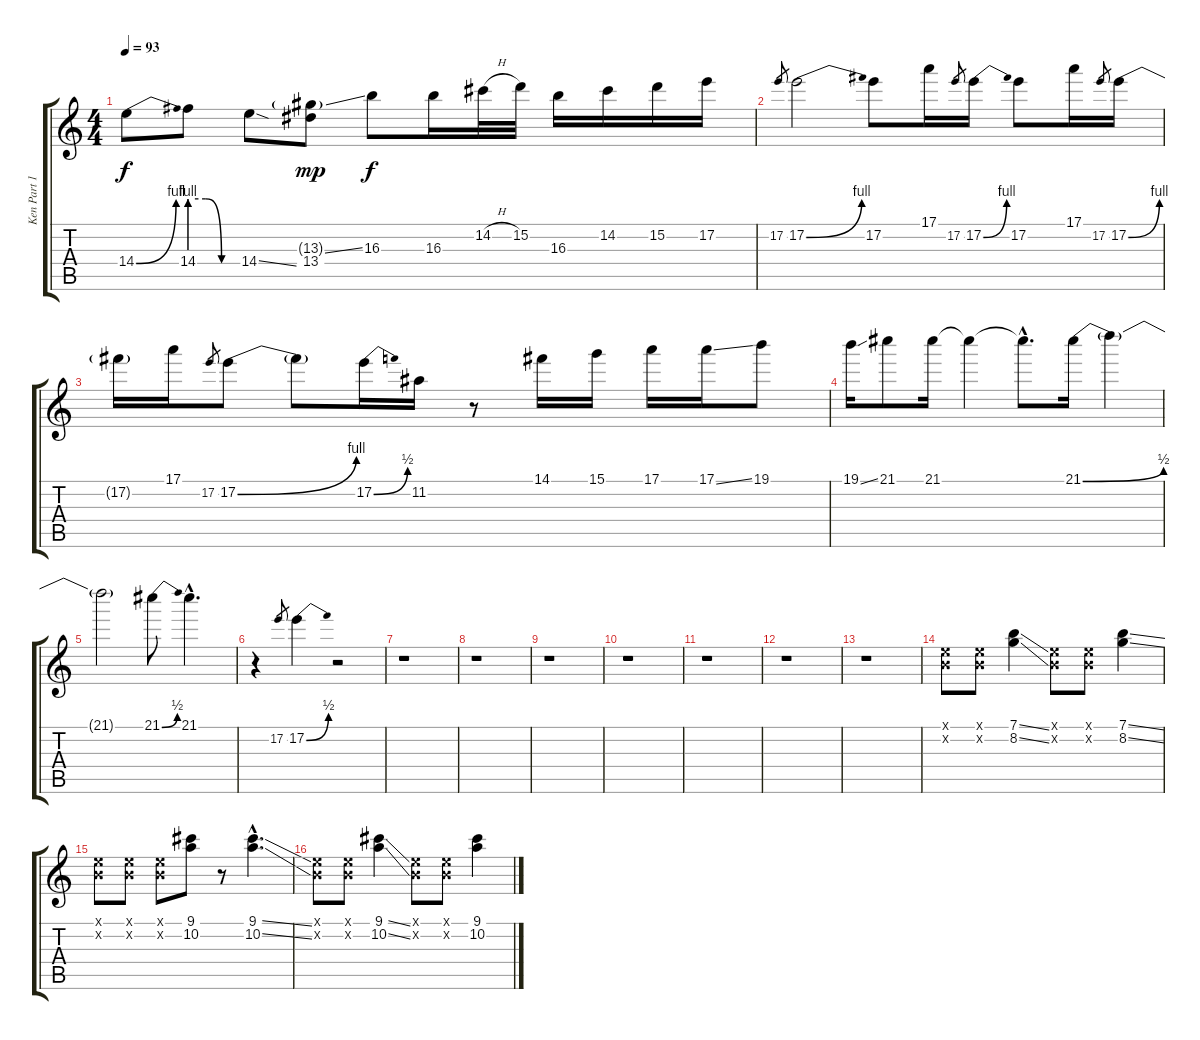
\track ("Ken Part 1" "Ken Part 1") {instrument distortionguitar}
\staff {score tabs}
\tuning (E4 B3 G3 D3 A2 E2) {hide}
\ts (4 4)
\tempo 93
\clef g2
\ks c
14.4{be (bend 0 0 60 4)}.8{dy f} 14.4{be (custom 0 4 20 4 40 0 60 0)}.8 14.4{ss}.8 (13.3{ss g} 13.4).8{dy mp} 16.3.8{dy f} 16.3.16 14.2{h}.32 15.2.32 16.3.16 14.2.16 15.2.16 17.2.16 |
17.2.8{gr} 17.2{be (bend 0 0 60 4)}.2 17.2.8 17.1.16 17.2.8{gr} 17.2{be (bend 0 0 60 4)}.16 17.2.8 17.1.16 17.2.8{gr} 17.2{be (bend 0 0 60 4)}.16 |
17.2{t}.16 17.1.16 17.2.8{gr} 17.2{be (bend 0 0 60 4)}.8 17.2{t}.8 17.2{be (bend 0 0 60 2)}.16 11.2.16 r.8 14.1.16 15.1.16 17.1.16 17.1{ss}.16 19.1.8 |
19.1{ss}.16 21.1.8 21.1.16 21.1{t}.4 21.1{hac t}.8{d} 21.1{be (bend 0 0 60 2)}.16 21.1{t}.4 |
21.1{t}.2 21.1{be (bend 0 0 60 2)}.8 21.1{hac}.4{d} |
r.4{volume 14 instrument electricguitarclean} 17.2.8{gr} 17.2{be (bend 0 0 60 2)}.4 r.2 |
r.1 |
r.1 |
r.1 |
r.1 |
r.1 |
r.1 |
r.1 |
(0.1{x} 0.2{x}).8 (0.1{x} 0.2{x}).8 (7.1{ss} 8.2{ss}).4 (0.1{x} 0.2{x}).8 (0.1{x} 0.2{x}).8 (7.1{ss} 8.2{ss}).4 |
(0.1{x} 0.2{x}).8 (0.1{x} 0.2{x}).8 (0.1{x} 0.2{x}).8 (9.1 10.2).8 r.8 (9.1{ss hac} 10.2{ss hac}).4{d} |
(0.1{x} 0.2{x}).8 (0.1{x} 0.2{x}).8 (9.1{ss} 10.2{ss}).4 (0.1{x} 0.2{x}).8 (0.1{x} 0.2{x}).8 (9.1 10.2).4
